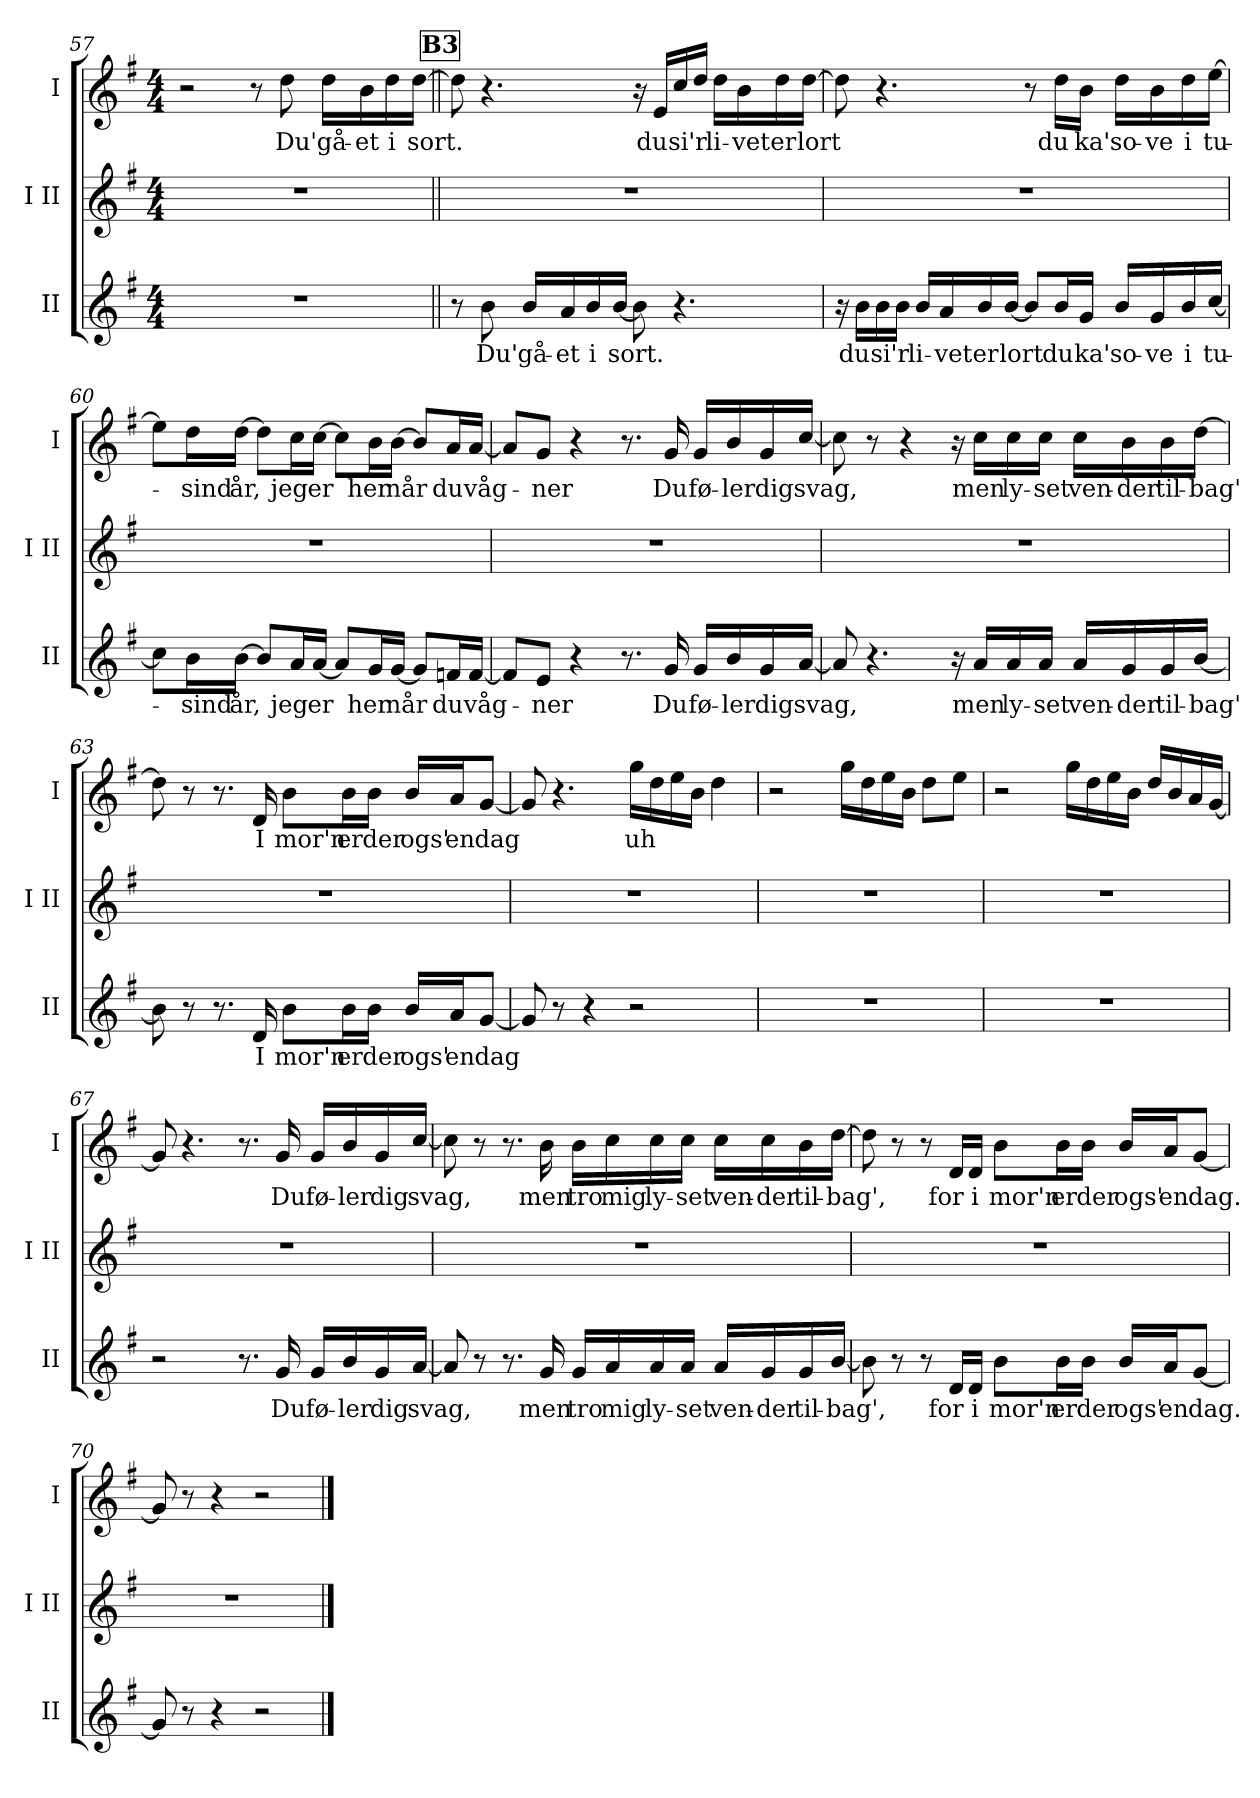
**kern	**text	**kern	**kern	**text
*part3	*part3	*part2	*part1	*part1
*staff3	*staff3	*staff2	*staff1	*staff1
*I"II	*	*I"I II	*I"I	*
*I'II	*	*I'I II	*I'I	*
*clefG2	*	*clefG2	*clefG2	*
*k[f#]	*	*k[f#]	*k[f#]	*
*M4/4	*	*M4/4	*M4/4	*
=57	=57	=57	=57	=57
1r	.	1r	2r	.
.	.	.	8r	.
!	!	!	!	!LO:LY:b
.	.	.	8dd\	Du'
!	!	!	!	!LO:LY:b
.	.	.	16dd\LL	gå-
!	!	!	!	!LO:LY:b
.	.	.	16b\	-et
!	!	!	!	!LO:LY:b
.	.	.	16dd\	i
!	!	!	!	!LO:LY:b
.	.	.	[16dd\JJ	sort.
!!LO:LB:g=z
!!LO:REH:place=s1:a:B:cj:fs=14:t=B3
=58||	=58||	=58||	=58||	=58||
8r	.	1r	8dd\]	.
!	!LO:LY:b	!	!	!
8b\	Du'	.	4.r	.
!	!LO:LY:b	!	!	!
16b/LL	gå-	.	.	.
!	!LO:LY:b	!	!	!
16a/	-et	.	.	.
!	!LO:LY:b	!	!	!
16b/	i	.	.	.
!	!LO:LY:b	!	!	!
[16b/JJ	sort.	.	.	.
8b\]	.	.	16r	.
!	!	!	!	!LO:LY:b
.	.	.	16e/LL	du
!	!	!	!	!LO:LY:b
4.r	.	.	16cc/	si'r
.	.	.	16dd/JJ	.
!	!	!	!	!LO:LY:b
.	.	.	16dd\LL	li-
!	!	!	!	!LO:LY:b
.	.	.	16b\	-vet
!	!	!	!	!LO:LY:b
.	.	.	16dd\	er
!	!	!	!	!LO:LY:b
.	.	.	[16dd\JJ	lort
=59	=59	=59	=59	=59
16r	.	1r	8dd\]	.
!	!LO:LY:b	!	!	!
16b\LL	du	.	.	.
!	!LO:LY:b	!	!	!
16b\	si'r	.	4.r	.
16b\JJ	.	.	.	.
!	!LO:LY:b	!	!	!
16b/LL	li-	.	.	.
!	!LO:LY:b	!	!	!
16a/	-vet	.	.	.
!	!LO:LY:b	!	!	!
16b/	er	.	.	.
!	!LO:LY:b	!	!	!
[16b/JJ	lort	.	.	.
8b/L]	.	.	8r	.
!	!LO:LY:b	!	!	!LO:LY:b
16b/L	du	.	16dd\LL	du
!	!LO:LY:b	!	!	!LO:LY:b
16g/JJ	ka'	.	16b\JJ	ka'
!	!LO:LY:b	!	!	!LO:LY:b
16b/LL	so-	.	16dd\LL	so-
!	!LO:LY:b	!	!	!LO:LY:b
16g/	-ve	.	16b\	-ve
!	!LO:LY:b	!	!	!LO:LY:b
16b/	i	.	16dd\	i
!	!LO:LY:b	!	!	!LO:LY:b
[16cc/JJ	tu-	.	[16ee\JJ	tu-
!!LO:LB:g=z
=60	=60	=60	=60	=60
8cc\L]	.	1r	8ee\L]	.
!	!LO:LY:b	!	!	!LO:LY:b
16b\L	-sind	.	16dd\L	-sind
!	!LO:LY:b	!	!	!LO:LY:b
[16b\JJ	år,	.	[16dd\JJ	år,
8b/L]	.	.	8dd\L]	.
!	!LO:LY:b	!	!	!LO:LY:b
16a/L	jeg	.	16cc\L	jeg
!	!LO:LY:b	!	!	!LO:LY:b
[16a/JJ	er	.	[16cc\JJ	er
8a/L]	.	.	8cc\L]	.
!	!LO:LY:b	!	!	!LO:LY:b
16g/L	her	.	16b\L	her
!	!LO:LY:b	!	!	!LO:LY:b
[16g/JJ	når	.	[16b\JJ	når
8g/L]	.	.	8b/L]	.
!	!LO:LY:b	!	!	!LO:LY:b
16fn/L	du	.	16a/L	du
!	!LO:LY:b	!	!	!LO:LY:b
[16f/JJ	våg-	.	[16a/JJ	våg-
=61	=61	=61	=61	=61
8f/L]	.	1r	8a/L]	.
!	!LO:LY:b	!	!	!LO:LY:b
8e/J	-ner	.	8g/J	-ner
4r	.	.	4r	.
8.r	.	.	8.r	.
!	!LO:LY:b	!	!	!LO:LY:b
16g/	Du	.	16g/	Du
!	!LO:LY:b	!	!	!LO:LY:b
16g/LL	fø-	.	16g/LL	fø-
!	!LO:LY:b	!	!	!LO:LY:b
16b/	-ler	.	16b/	-ler
!	!LO:LY:b	!	!	!LO:LY:b
16g/	dig	.	16g/	dig
!	!LO:LY:b	!	!	!LO:LY:b
[16a/JJ	svag,	.	[16cc/JJ	svag,
=62	=62	=62	=62	=62
8a/]	.	1r	8cc\]	.
4.r	.	.	8r	.
.	.	.	4r	.
16r	.	.	16r	.
!	!LO:LY:b	!	!	!LO:LY:b
16a/LL	men	.	16cc\LL	men
!	!LO:LY:b	!	!	!LO:LY:b
16a/	ly-	.	16cc\	ly-
!	!LO:LY:b	!	!	!LO:LY:b
16a/JJ	-set	.	16cc\JJ	-set
!	!LO:LY:b	!	!	!LO:LY:b
16a/LL	ven-	.	16cc\LL	ven-
!	!LO:LY:b	!	!	!LO:LY:b
16g/	-der	.	16b\	-der
!	!LO:LY:b	!	!	!LO:LY:b
16g/	til-	.	16b\	til-
!	!LO:LY:b	!	!	!LO:LY:b
[16b/JJ	-bag'	.	[16dd\JJ	-bag'
!!LO:PB:g=z
=63	=63	=63	=63	=63
8b\]	.	1r	8dd\]	.
8r	.	.	8r	.
8.r	.	.	8.r	.
!	!LO:LY:b	!	!	!LO:LY:b
16d/	I	.	16d/	I
!	!LO:LY:b	!	!	!LO:LY:b
8b\L	mor'n	.	8b\L	mor'n
!	!LO:LY:b	!	!	!LO:LY:b
16b\L	er	.	16b\L	er
!	!LO:LY:b	!	!	!LO:LY:b
16b\JJ	der	.	16b\JJ	der
!	!LO:LY:b	!	!	!LO:LY:b
16b/LL	ogs'	.	16b/LL	ogs'
!	!LO:LY:b	!	!	!LO:LY:b
16a/J	en	.	16a/J	en
!	!LO:LY:b	!	!	!LO:LY:b
[8g/J	dag	.	[8g/J	dag
=64	=64	=64	=64	=64
8g/]	.	1r	8g/]	.
8r	.	.	4.r	.
4r	.	.	.	.
!	!	!	!	!LO:LY:b
2r	.	.	16gg!\LL	uh
.	.	.	16dd!\	.
.	.	.	16ee!\	.
.	.	.	16b!\JJ	.
.	.	.	4dd!\	.
=65	=65	=65	=65	=65
1r	.	1r	2r	.
.	.	.	16gg!\LL	.
.	.	.	16dd!\	.
.	.	.	16ee!\	.
.	.	.	16b!\JJ	.
.	.	.	8dd!\L	.
.	.	.	8ee!\J	.
=66	=66	=66	=66	=66
1r	.	1r	2r	.
.	.	.	16gg!\LL	.
.	.	.	16dd!\	.
.	.	.	16ee!\	.
.	.	.	16b!\JJ	.
.	.	.	16dd!/LL	.
.	.	.	16b!/	.
.	.	.	16a!/	.
.	.	.	[16g!/JJ	.
!!LO:LB:g=z
=67	=67	=67	=67	=67
2r	.	1r	8g!/]	.
.	.	.	4.r	.
8.r	.	.	8.r	.
!	!LO:LY:b	!	!	!LO:LY:b
16g/	Du	.	16g/	Du
!	!LO:LY:b	!	!	!LO:LY:b
16g/LL	fø-	.	16g/LL	fø-
!	!LO:LY:b	!	!	!LO:LY:b
16b/	-ler	.	16b/	-ler
!	!LO:LY:b	!	!	!LO:LY:b
16g/	dig	.	16g/	dig
!	!LO:LY:b	!	!	!LO:LY:b
[16a/JJ	svag,	.	[16cc/JJ	svag,
=68	=68	=68	=68	=68
8a/]	.	1r	8cc\]	.
8r	.	.	8r	.
8.r	.	.	8.r	.
!	!LO:LY:b	!	!	!LO:LY:b
16g/	men	.	16b\	men
!	!LO:LY:b	!	!	!LO:LY:b
16g/LL	tro	.	16b\LL	tro
!	!LO:LY:b	!	!	!LO:LY:b
16a/	mig	.	16cc\	mig
!	!LO:LY:b	!	!	!LO:LY:b
16a/	ly-	.	16cc\	ly-
!	!LO:LY:b	!	!	!LO:LY:b
16a/JJ	-set	.	16cc\JJ	-set
!	!LO:LY:b	!	!	!LO:LY:b
16a/LL	ven-	.	16cc\LL	ven-
!	!LO:LY:b	!	!	!LO:LY:b
16g/	-der	.	16cc\	-der
!	!LO:LY:b	!	!	!LO:LY:b
16g/	til-	.	16b\	til-
!	!LO:LY:b	!	!	!LO:LY:b
[16b/JJ	-bag',	.	[16dd\JJ	-bag',
!!LO:LB:g=z
=69	=69	=69	=69	=69
8b\]	.	1r	8dd\]	.
8r	.	.	8r	.
8r	.	.	8r	.
!	!LO:LY:b	!	!	!LO:LY:b
16d/LL	for	.	16d/LL	for
!	!LO:LY:b	!	!	!LO:LY:b
16d/JJ	i	.	16d/JJ	i
!	!LO:LY:b	!	!	!LO:LY:b
8b\L	mor'n	.	8b\L	mor'n
!	!LO:LY:b	!	!	!LO:LY:b
16b\L	er	.	16b\L	er
!	!LO:LY:b	!	!	!LO:LY:b
16b\JJ	der	.	16b\JJ	der
!	!LO:LY:b	!	!	!LO:LY:b
16b/LL	ogs'	.	16b/LL	ogs'
!	!LO:LY:b	!	!	!LO:LY:b
16a/J	en	.	16a/J	en
!	!LO:LY:b	!	!	!LO:LY:b
[8g/J	dag.	.	[8g/J	dag.
=70	=70	=70	=70	=70
8g/]	.	1r	8g/]	.
8r	.	.	8r	.
4r	.	.	4r	.
2r	.	.	2r	.
==	==	==	==	==
*-	*-	*-	*-	*-
